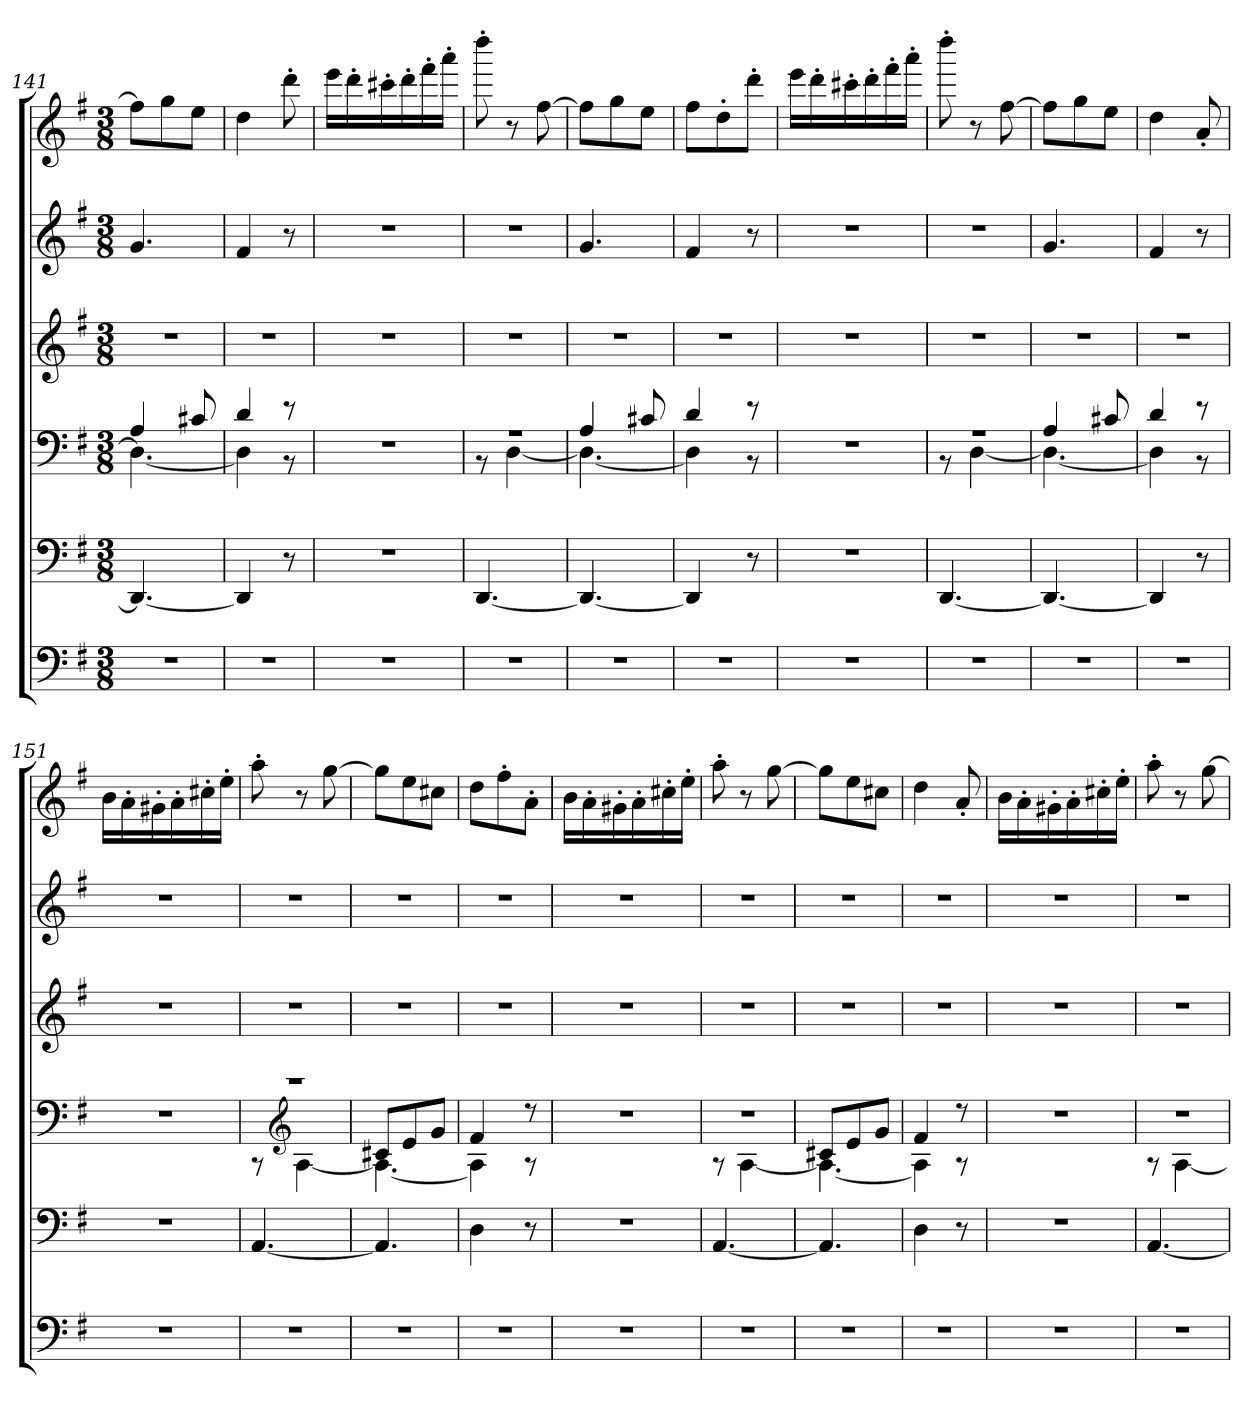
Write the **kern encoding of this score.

**kern	**kern	**kern	**kern	**kern	**kern
*part5	*part5	*part4	*part3	*part2	*part1
*staff6	*staff5	*staff4	*staff3	*staff2	*staff1
*clefF4	*clefF4	*clefF4	*clefG2	*clefG2	*clefG2
*k[f#]	*k[f#]	*k[f#]	*k[f#]	*k[f#]	*k[f#]
*M3/8	*M3/8	*M3/8	*M3/8	*M3/8	*M3/8
*MM111	*MM111	*MM111	*MM111	*MM111	*MM111
=141	=141	=141	=141	=141	=141
*	*	*^	*	*	*
4.r	4.DD/_	4A/	4.D\_	4.r	4.g/	8ff#\L]
.	.	.	.	.	.	8gg\
.	.	8c#X/	.	.	.	8ee\J
=142	=142	=142	=142	=142	=142	=142
*	*	*	*	*	*	*MM111
4.r	4DD/]	4d/	4D\]	4.r	4f#/	4dd\
.	8r	8r	8r	.	8r	8ddd'\
*	*	*v	*v	*	*	*
=143	=143	=143	=143	=143	=143
*	*	*	*	*	*MM111
4.r	4.r	4.r	4.r	4.r	16eee\LL
.	.	.	.	.	16ddd'\
.	.	.	.	.	16ccc#X'\
.	.	.	.	.	16ddd'\
.	.	.	.	.	16fff#'\
.	.	.	.	.	16aaa'\JJ
=144	=144	=144	=144	=144	=144
*	*	*	*	*	*MM111
*	*	*^	*	*	*
4.r	[4.DD/	4.r	8r	4.r	4.r	8dddd'\
.	.	.	[4D\	.	.	8r
.	.	.	.	.	.	[8ff#\
!!LO:PB:g=z
=145	=145	=145	=145	=145	=145	=145
*	*	*	*	*	*	*MM111
4.r	4.DD/_	4A/	4.D\_	4.r	4.g/	8ff#\L]
.	.	.	.	.	.	8gg\
.	.	8c#X/	.	.	.	8ee\J
=146	=146	=146	=146	=146	=146	=146
*	*	*	*	*	*	*MM111
4.r	4DD/]	4d/	4D\]	4.r	4f#/	8ff#\L
*	*	*	*	*	*	*MM109
.	.	.	.	.	.	8dd'\
.	8r	8r	8r	.	8r	8ddd'\J
*	*	*v	*v	*	*	*
=147	=147	=147	=147	=147	=147
*	*	*	*	*	*MM111
4.r	4.r	4.r	4.r	4.r	16eee\LL
.	.	.	.	.	16ddd'\
.	.	.	.	.	16ccc#X'\
.	.	.	.	.	16ddd'\
.	.	.	.	.	16fff#'\
.	.	.	.	.	16aaa'\JJ
=148	=148	=148	=148	=148	=148
*	*	*	*	*	*MM111
*	*	*^	*	*	*
4.r	[4.DD/	4.r	8r	4.r	4.r	8dddd'\
.	.	.	[4D\	.	.	8r
.	.	.	.	.	.	[8ff#\
=149	=149	=149	=149	=149	=149	=149
*	*	*	*	*	*	*MM111
4.r	4.DD/_	4A/	4.D\_	4.r	4.g/	8ff#\L]
.	.	.	.	.	.	8gg\
.	.	8c#X/	.	.	.	8ee\J
=150	=150	=150	=150	=150	=150	=150
*	*	*	*	*	*	*MM111
4.r	4DD/]	4d/	4D\]	4.r	4f#/	4dd\
.	8r	8r	8r	.	8r	8a'/
*	*	*v	*v	*	*	*
=151	=151	=151	=151	=151	=151
*	*	*	*	*	*MM111
4.r	4.r	4.r	4.r	4.r	16b\LL
.	.	.	.	.	16a'\
.	.	.	.	.	16g#X'\
.	.	.	.	.	16a'\
.	.	.	.	.	16cc#X'\
.	.	.	.	.	16ee'\JJ
!!LO:LB:g=z
=152	=152	=152	=152	=152	=152
*	*	*	*	*	*MM111
*	*	*^	*	*	*
4.r	[4.AA/	4.r	8r	4.r	4.r	8aa'\
*	*	*clefG2	*	*	*	*
.	.	.	[4A\	.	.	8r
.	.	.	.	.	.	[8gg\
=153	=153	=153	=153	=153	=153	=153
*	*	*	*	*	*	*MM111
4.r	4.AA/]	8c#X/L	4.A\_	4.r	4.r	8gg\L]
.	.	8e/	.	.	.	8ee\
.	.	8g/J	.	.	.	8cc#X\J
=154	=154	=154	=154	=154	=154	=154
*	*	*	*	*	*	*MM111
4.r	4D\	4f#/	4A\]	4.r	4.r	8dd\L
*	*	*	*	*	*	*MM109
.	.	.	.	.	.	8ff#'\
.	8r	8r	8r	.	.	8a'\J
*	*	*v	*v	*	*	*
=155	=155	=155	=155	=155	=155
*	*	*	*	*	*MM111
4.r	4.r	4.r	4.r	4.r	16b\LL
.	.	.	.	.	16a'\
.	.	.	.	.	16g#X'\
.	.	.	.	.	16a'\
.	.	.	.	.	16cc#X'\
.	.	.	.	.	16ee'\JJ
=156	=156	=156	=156	=156	=156
*	*	*	*	*	*MM111
*	*	*^	*	*	*
4.r	[4.AA/	4.r	8r	4.r	4.r	8aa'\
.	.	.	[4A\	.	.	8r
.	.	.	.	.	.	[8gg\
=157	=157	=157	=157	=157	=157	=157
*	*	*	*	*	*	*MM111
4.r	4.AA/]	8c#X/L	4.A\_	4.r	4.r	8gg\L]
.	.	8e/	.	.	.	8ee\
.	.	8g/J	.	.	.	8cc#X\J
=158	=158	=158	=158	=158	=158	=158
*	*	*	*	*	*	*MM111
4.r	4D\	4f#/	4A\]	4.r	4.r	4dd\
.	8r	8r	8r	.	.	8a'/
*	*	*v	*v	*	*	*
!!LO:PB:g=z
=159	=159	=159	=159	=159	=159
*	*	*	*	*	*MM111
4.r	4.r	4.r	4.r	4.r	16b\LL
.	.	.	.	.	16a'\
.	.	.	.	.	16g#X'\
.	.	.	.	.	16a'\
.	.	.	.	.	16cc#X'\
.	.	.	.	.	16ee'\JJ
=160	=160	=160	=160	=160	=160
*	*	*	*	*	*MM111
*	*	*^	*	*	*
4.r	[4.AA/	4.r	8r	4.r	4.r	8aa'\
.	.	.	[4A\	.	.	8r
.	.	.	.	.	.	[8gg\
*	*	*v	*v	*	*	*
=	=	=	=	=	=
*-	*-	*-	*-	*-	*-
